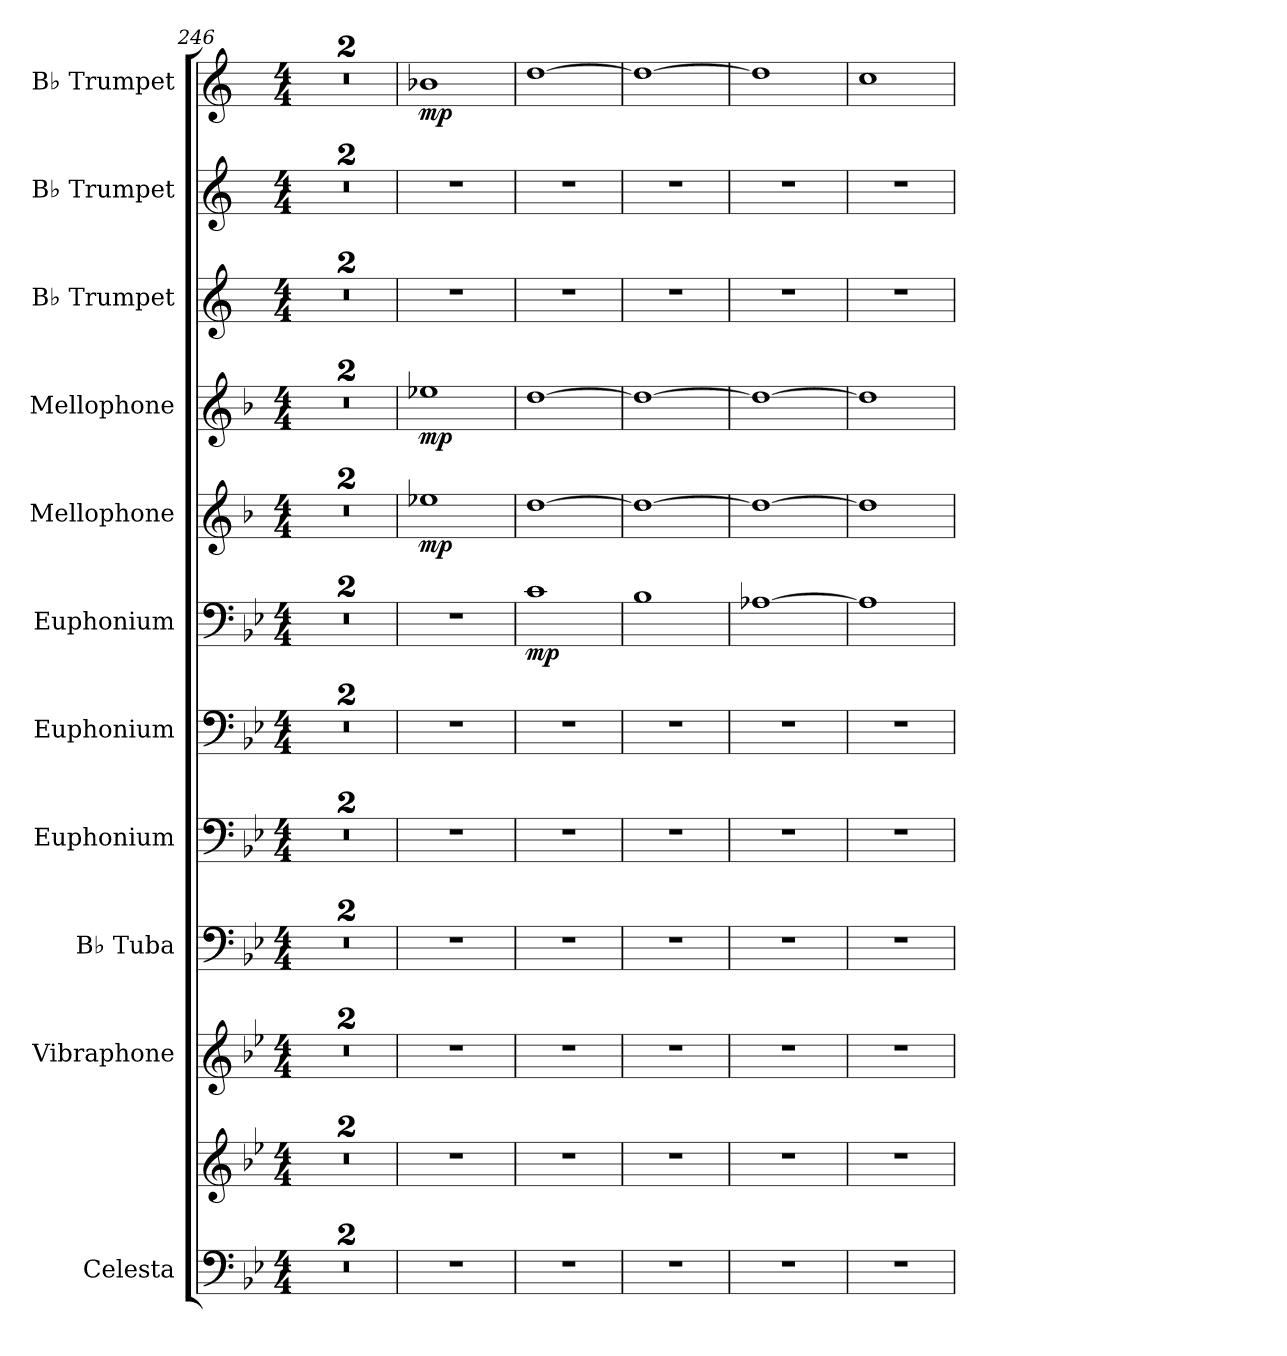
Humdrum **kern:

**kern	**kern	**kern	**kern	**kern	**kern	**kern	**dynam	**kern	**dynam	**kern	**dynam	**kern	**kern	**kern	**dynam
*part11	*part11	*part10	*part9	*part8	*part7	*part6	*part6	*part5	*part5	*part4	*part4	*part3	*part2	*part1	*part1
*staff12	*staff11	*staff10	*staff9	*staff8	*staff7	*staff6	*staff6	*staff5	*staff5	*staff4	*staff4	*staff3	*staff2	*staff1	*staff1
*I"Celesta	*	*I"Vibraphone	*I"B♭ Tuba	*I"Euphonium	*I"Euphonium	*I"Euphonium	*	*I"Mellophone	*	*I"Mellophone	*	*I"B♭ Trumpet	*I"B♭ Trumpet	*I"B♭ Trumpet	*
*I'Cel.	*	*I'Vib.	*I'B♭ Tu.	*I'Euph.	*I'Euph.	*I'Euph.	*	*I'Mph.	*	*I'Mph.	*	*I'B♭ Tpt.	*I'B♭ Tpt.	*I'B♭ Tpt.	*
*clefF4	*clefG2	*clefG2	*clefF4	*clefF4	*clefF4	*clefF4	*	*clefG2	*	*clefG2	*	*clefG2	*clefG2	*clefG2	*
*ITrd-7c-12	*ITrd-7c-12	*	*	*	*	*	*	*ITrd4c7	*	*ITrd4c7	*	*ITrd1c2	*ITrd1c2	*ITrd1c2	*
*k[b-e-]	*k[b-e-]	*k[b-e-]	*k[b-e-]	*k[b-e-]	*k[b-e-]	*k[b-e-]	*	*k[b-e-]	*	*k[b-e-]	*	*k[b-e-]	*k[b-e-]	*k[b-e-]	*
*M4/4	*M4/4	*M4/4	*M4/4	*M4/4	*M4/4	*M4/4	*	*M4/4	*	*M4/4	*	*M4/4	*M4/4	*M4/4	*
=246	=246	=246	=246	=246	=246	=246	=246	=246	=246	=246	=246	=246	=246	=246	=246
1r	1r	1r	1r	1r	1r	1r	.	1r	.	1r	.	1r	1r	1r	.
=247	=247	=247	=247	=247	=247	=247	=247	=247	=247	=247	=247	=247	=247	=247	=247
1r	1r	1r	1r	1r	1r	1r	.	1r	.	1r	.	1r	1r	1r	.
=248	=248	=248	=248	=248	=248	=248	=248	=248	=248	=248	=248	=248	=248	=248	=248
!	!	!	!	!	!	!	!	!	!LO:DY:b	!	!LO:DY:b	!	!	!	!LO:DY:b
1r	1r	1r	1r	1r	1r	1r	.	1a-X	mp	1a-X	mp	1r	1r	1a-X	mp
=249	=249	=249	=249	=249	=249	=249	=249	=249	=249	=249	=249	=249	=249	=249	=249
!	!	!	!	!	!	!	!LO:DY:b	!	!	!	!	!	!	!	!
1r	1r	1r	1r	1r	1r	1c	mp	[1g	.	[1g	.	1r	1r	[1cc	.
!!LO:PB:g=z
=250	=250	=250	=250	=250	=250	=250	=250	=250	=250	=250	=250	=250	=250	=250	=250
1r	1r	1r	1r	1r	1r	1B-	.	1g_	.	1g_	.	1r	1r	1cc_	.
=251	=251	=251	=251	=251	=251	=251	=251	=251	=251	=251	=251	=251	=251	=251	=251
1r	1r	1r	1r	1r	1r	[1A-X	.	1g_	.	1g_	.	1r	1r	1cc]	.
=252	=252	=252	=252	=252	=252	=252	=252	=252	=252	=252	=252	=252	=252	=252	=252
1r	1r	1r	1r	1r	1r	1A-]	.	1g]	.	1g]	.	1r	1r	1b-	.
=	=	=	=	=	=	=	=	=	=	=	=	=	=	=	=
*-	*-	*-	*-	*-	*-	*-	*-	*-	*-	*-	*-	*-	*-	*-	*-
